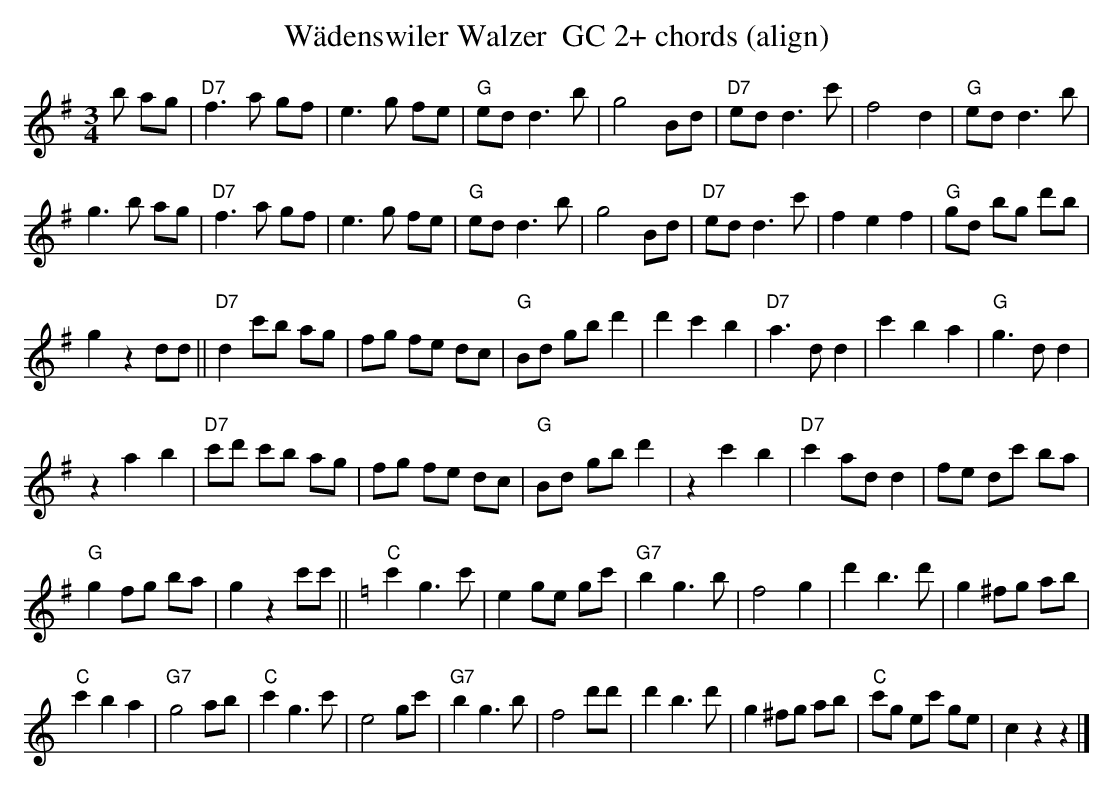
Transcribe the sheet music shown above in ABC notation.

X:1
T:W\"adenswiler Walzer  GC 2+ chords (align)
M:3/4
L:1/8
K:Gmaj%%MIDI gchordon
b ag | "D7"f3a gf | e3g fe | "G"edd3b | g4Bd | "D7"edd3c' | f4d2 | "G"edd3b |
g3b ag | "D7"f3a gf | e3g fe | "G"edd3b | g4Bd | "D7"edd3c' | f2e2f2 | "G"gd bg d'b |
g2z2dd || "D7"d2c'b ag | fg fe dc | "G"Bd gb d'2 | d'2c'2b2 | "D7"a3dd2 | c'2b2a2 | "G"g3dd2 |
z2a2b2 | "D7"c'd' c'b ag | fg fe dc | "G"Bd gb d'2 | z2c'2b2 | "D7"c'2add2 | fe dc' ba |
"G"g2fg ba | \
g2z2c'c' || [K:Cmaj] "C"c'2g3c' | e2ge gc' | "G7"b2g3b | f4g2 | d'2b3d' | g2^fg ab |
"C"c'2b2a2 | \
"G7"g4ab | "C"c'2g3c' | e4gc' | "G7"b2g3b | f4d'd' | d'2b3d' | g2^fg ab | "C"c'g ec' ge | c2z2z2 |]
